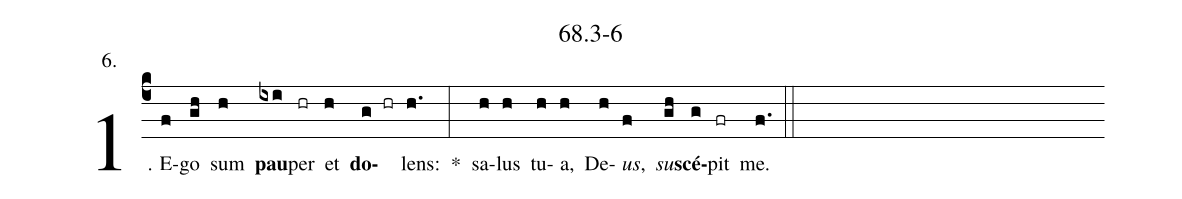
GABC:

name: 68.3-6;
annotation: 6.;
%%
(c4)1. E(f)go(gh) sum(h) <b>pau</b>(ixi)per(hr) et(h) <b>do</b>(g hr)lens:(h.) *(:) sa(h)lus(h) tu(h)a,(h) De(h)<i>us</i>,(f) <i>su</i>(gh)<b>scé</b>(g)pit(fr) me.(f.) (::)


%E(h) u(h) o(f) u(gh) a(g) e.(f.) (::)
